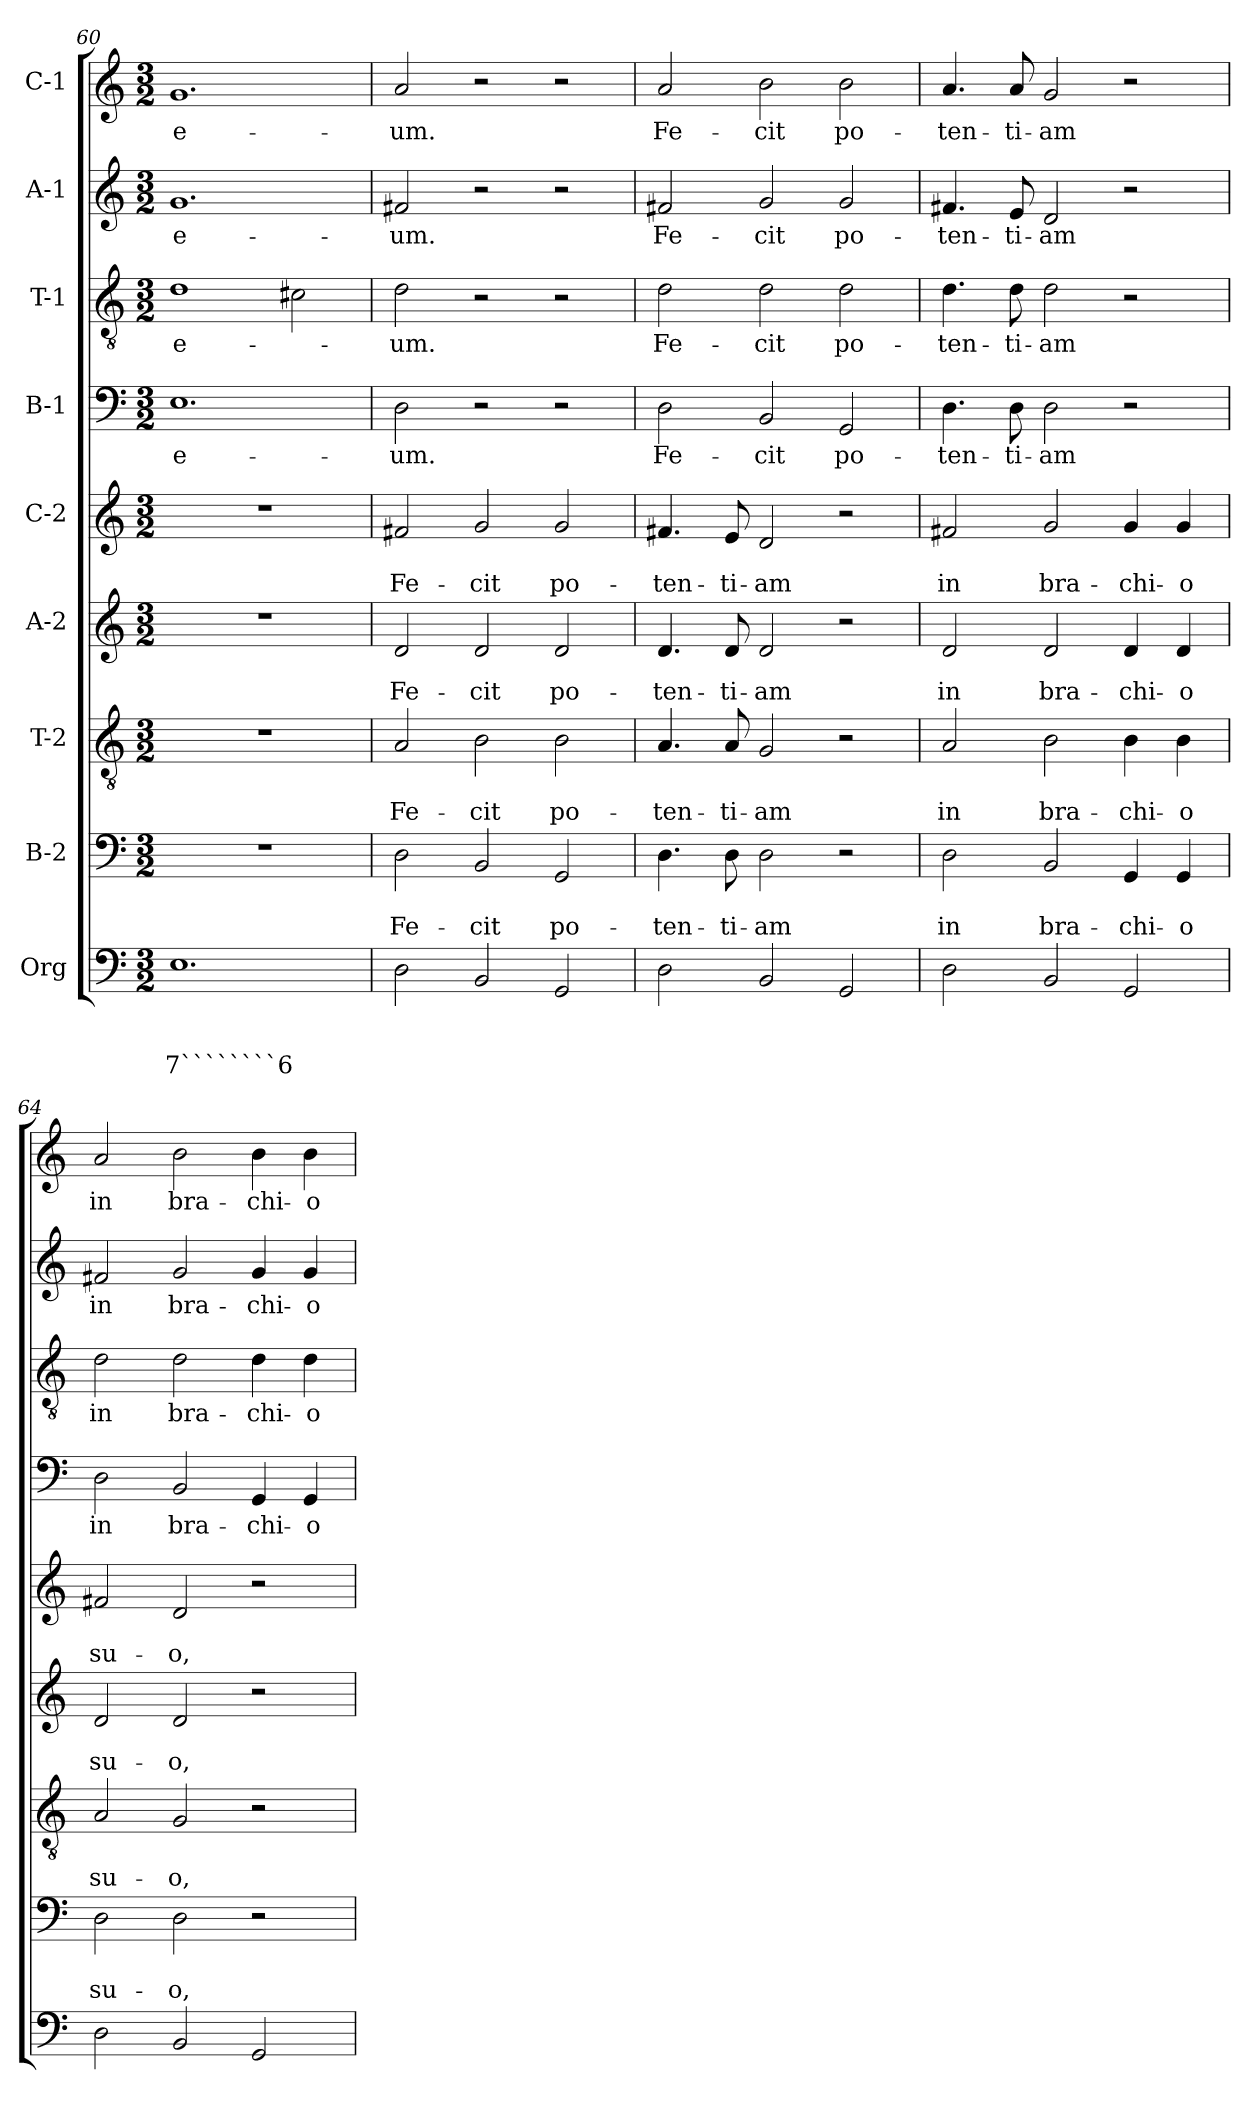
**kern	**text	**text	**text	**kern	**text	**text	**kern	**text	**text	**kern	**text	**text	**kern	**text	**text	**kern	**text	**kern	**text	**kern	**text	**kern	**text
*part9	*part9	*part9	*part9	*part8	*part8	*part8	*part7	*part7	*part7	*part6	*part6	*part6	*part5	*part5	*part5	*part4	*part4	*part3	*part3	*part2	*part2	*part1	*part1
*staff9	*staff9	*staff9	*staff9	*staff8	*staff8	*staff8	*staff7	*staff7	*staff7	*staff6	*staff6	*staff6	*staff5	*staff5	*staff5	*staff4	*staff4	*staff3	*staff3	*staff2	*staff2	*staff1	*staff1
*I"Org	*	*	*	*I"B-2	*	*	*I"T-2	*	*	*I"A-2	*	*	*I"C-2	*	*	*I"B-1	*	*I"T-1	*	*I"A-1	*	*I"C-1	*
*clefF4	*	*	*	*clefF4	*	*	*clefGv2	*	*	*clefG2	*	*	*clefG2	*	*	*clefF4	*	*clefGv2	*	*clefG2	*	*clefG2	*
*k[]	*	*	*	*k[]	*	*	*k[]	*	*	*k[]	*	*	*k[]	*	*	*k[]	*	*k[]	*	*k[]	*	*k[]	*
*C:	*	*	*	*C:	*	*	*C:	*	*	*C:	*	*	*C:	*	*	*C:	*	*C:	*	*C:	*	*C:	*
*M3/2	*	*	*	*M3/2	*	*	*M3/2	*	*	*M3/2	*	*	*M3/2	*	*	*M3/2	*	*M3/2	*	*M3/2	*	*M3/2	*
=60	=60	=60	=60	=60	=60	=60	=60	=60	=60	=60	=60	=60	=60	=60	=60	=60	=60	=60	=60	=60	=60	=60	=60
!	!	!	!LO:LY:b	!	!	!	!	!	!	!	!	!	!	!	!	!	!LO:LY:b	!	!LO:LY:b	!	!LO:LY:b	!	!LO:LY:b
1.E	.	.	7````````6	1.r	.	.	1.r	.	.	1.r	.	.	1.r	.	.	1.E	e-	1d	e-	1.g	e-	1.g	e-
.	.	.	.	.	.	.	.	.	.	.	.	.	.	.	.	.	.	2c#X\	.	.	.	.	.
=61	=61	=61	=61	=61	=61	=61	=61	=61	=61	=61	=61	=61	=61	=61	=61	=61	=61	=61	=61	=61	=61	=61	=61
!	!	!	!	!	!	!LO:LY:b	!	!	!LO:LY:b	!	!	!LO:LY:b	!	!	!LO:LY:b	!	!LO:LY:b	!	!LO:LY:b	!	!LO:LY:b	!	!LO:LY:b
2D\	.	.	.	2D\	.	Fe-	2A/	.	Fe-	2d/	.	Fe-	2f#X/	.	Fe-	2D\	-um.	2d\	-um.	2f#X/	-um.	2a/	-um.
!	!	!	!	!	!	!LO:LY:b	!	!	!LO:LY:b	!	!	!LO:LY:b	!	!	!LO:LY:b	!	!	!	!	!	!	!	!
2BB/	.	.	.	2BB/	.	-cit	2B\	.	-cit	2d/	.	-cit	2g/	.	-cit	2r	.	2r	.	2r	.	2r	.
!	!	!	!	!	!	!LO:LY:b	!	!	!LO:LY:b	!	!	!LO:LY:b	!	!	!LO:LY:b	!	!	!	!	!	!	!	!
2GG/	.	.	.	2GG/	.	po-	2B\	.	po-	2d/	.	po-	2g/	.	po-	2r	.	2r	.	2r	.	2r	.
!!LO:PB:g=z
=62	=62	=62	=62	=62	=62	=62	=62	=62	=62	=62	=62	=62	=62	=62	=62	=62	=62	=62	=62	=62	=62	=62	=62
!	!	!	!	!	!	!LO:LY:b	!	!	!LO:LY:b	!	!	!LO:LY:b	!	!	!LO:LY:b	!	!LO:LY:b	!	!LO:LY:b	!	!LO:LY:b	!	!LO:LY:b
2D\	.	.	.	4.D\	.	-ten-	4.A/	.	-ten-	4.d/	.	-ten-	4.f#X/	.	-ten-	2D\	Fe-	2d\	Fe-	2f#X/	Fe-	2a/	Fe-
!	!	!	!	!	!	!LO:LY:b	!	!	!LO:LY:b	!	!	!LO:LY:b	!	!	!LO:LY:b	!	!	!	!	!	!	!	!
.	.	.	.	8D\	.	-ti-	8A/	.	-ti-	8d/	.	-ti-	8e/	.	-ti-	.	.	.	.	.	.	.	.
!	!	!	!	!	!	!LO:LY:b	!	!	!LO:LY:b	!	!	!LO:LY:b	!	!	!LO:LY:b	!	!LO:LY:b	!	!LO:LY:b	!	!LO:LY:b	!	!LO:LY:b
2BB/	.	.	.	2D\	.	-am	2G/	.	-am	2d/	.	-am	2d/	.	-am	2BB/	-cit	2d\	-cit	2g/	-cit	2b\	-cit
!	!	!	!	!	!	!	!	!	!	!	!	!	!	!	!	!	!LO:LY:b	!	!LO:LY:b	!	!LO:LY:b	!	!LO:LY:b
2GG/	.	.	.	2r	.	.	2r	.	.	2r	.	.	2r	.	.	2GG/	po-	2d\	po-	2g/	po-	2b\	po-
=63	=63	=63	=63	=63	=63	=63	=63	=63	=63	=63	=63	=63	=63	=63	=63	=63	=63	=63	=63	=63	=63	=63	=63
!	!	!	!	!	!	!LO:LY:b	!	!	!LO:LY:b	!	!	!LO:LY:b	!	!	!LO:LY:b	!	!LO:LY:b	!	!LO:LY:b	!	!LO:LY:b	!	!LO:LY:b
2D\	.	.	.	2D\	.	in	2A/	.	in	2d/	.	in	2f#X/	.	in	4.D\	-ten-	4.d\	-ten-	4.f#X/	-ten-	4.a/	-ten-
!	!	!	!	!	!	!	!	!	!	!	!	!	!	!	!	!	!LO:LY:b	!	!LO:LY:b	!	!LO:LY:b	!	!LO:LY:b
.	.	.	.	.	.	.	.	.	.	.	.	.	.	.	.	8D\	-ti-	8d\	-ti-	8e/	-ti-	8a/	-ti-
!	!	!	!	!	!	!LO:LY:b	!	!	!LO:LY:b	!	!	!LO:LY:b	!	!	!LO:LY:b	!	!LO:LY:b	!	!LO:LY:b	!	!LO:LY:b	!	!LO:LY:b
2BB/	.	.	.	2BB/	.	bra-	2B\	.	bra-	2d/	.	bra-	2g/	.	bra-	2D\	-am	2d\	-am	2d/	-am	2g/	-am
!	!	!	!	!	!	!LO:LY:b	!	!	!LO:LY:b	!	!	!LO:LY:b	!	!	!LO:LY:b	!	!	!	!	!	!	!	!
2GG/	.	.	.	4GG/	.	-chi-	4B\	.	-chi-	4d/	.	-chi-	4g/	.	-chi-	2r	.	2r	.	2r	.	2r	.
!	!	!	!	!	!	!LO:LY:b	!	!	!LO:LY:b	!	!	!LO:LY:b	!	!	!LO:LY:b	!	!	!	!	!	!	!	!
.	.	.	.	4GG/	.	-o	4B\	.	-o	4d/	.	-o	4g/	.	-o	.	.	.	.	.	.	.	.
=64	=64	=64	=64	=64	=64	=64	=64	=64	=64	=64	=64	=64	=64	=64	=64	=64	=64	=64	=64	=64	=64	=64	=64
!	!	!	!	!	!	!LO:LY:b	!	!	!LO:LY:b	!	!	!LO:LY:b	!	!	!LO:LY:b	!	!LO:LY:b	!	!LO:LY:b	!	!LO:LY:b	!	!LO:LY:b
2D\	.	.	.	2D\	.	su-	2A/	.	su-	2d/	.	su-	2f#X/	.	su-	2D\	in	2d\	in	2f#X/	in	2a/	in
!	!	!	!	!	!	!LO:LY:b	!	!	!LO:LY:b	!	!	!LO:LY:b	!	!	!LO:LY:b	!	!LO:LY:b	!	!LO:LY:b	!	!LO:LY:b	!	!LO:LY:b
2BB/	.	.	.	2D\	.	-o,	2G/	.	-o,	2d/	.	-o,	2d/	.	-o,	2BB/	bra-	2d\	bra-	2g/	bra-	2b\	bra-
!	!	!	!	!	!	!	!	!	!	!	!	!	!	!	!	!	!LO:LY:b	!	!LO:LY:b	!	!LO:LY:b	!	!LO:LY:b
2GG/	.	.	.	2r	.	.	2r	.	.	2r	.	.	2r	.	.	4GG/	-chi-	4d\	-chi-	4g/	-chi-	4b\	-chi-
!	!	!	!	!	!	!	!	!	!	!	!	!	!	!	!	!	!LO:LY:b	!	!LO:LY:b	!	!LO:LY:b	!	!LO:LY:b
.	.	.	.	.	.	.	.	.	.	.	.	.	.	.	.	4GG/	-o	4d\	-o	4g/	-o	4b\	-o
=	=	=	=	=	=	=	=	=	=	=	=	=	=	=	=	=	=	=	=	=	=	=	=
*-	*-	*-	*-	*-	*-	*-	*-	*-	*-	*-	*-	*-	*-	*-	*-	*-	*-	*-	*-	*-	*-	*-	*-
